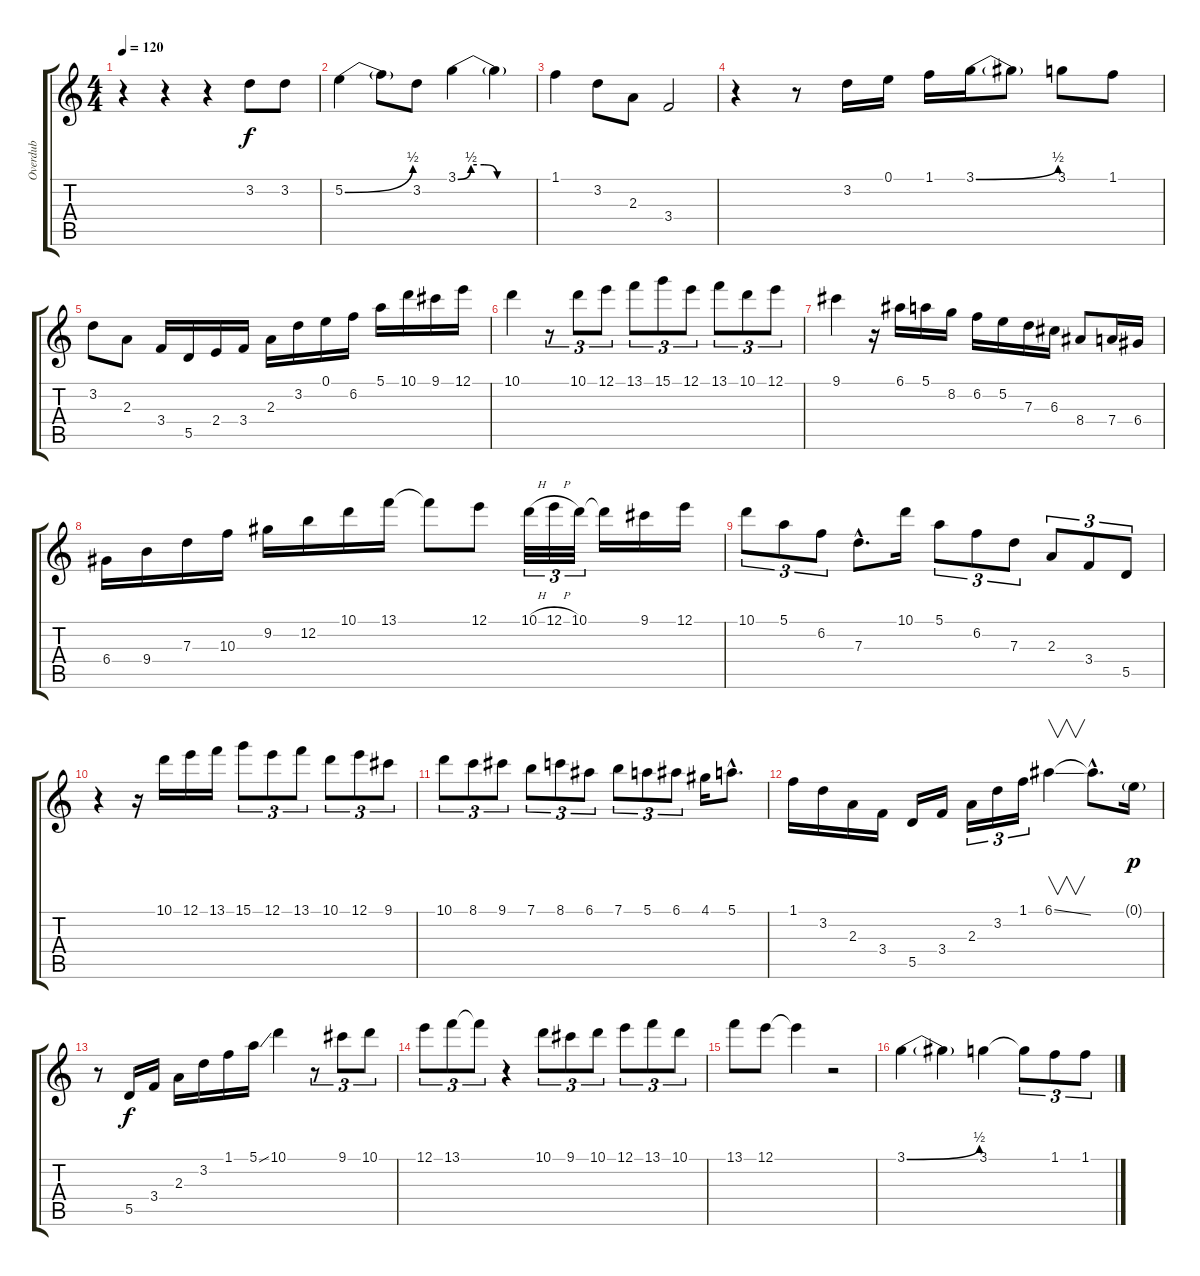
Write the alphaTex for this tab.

\track ("Overdub" "Overdub") {instrument electricbasspick}
\staff {score tabs}
\tuning (E4 B3 G3 D3 A2 E2) {hide}
\ts (4 4)
\tempo 120
\clef g2
\ks c
r.4{dy f instrument electricbasspick} r.4 r.4 3.2.8 3.2.8 |
5.2{be (bend 0 0 60 2)}.4 5.2{t}.8 3.2.8 3.1{be (custom 0 0 10 2 20 2 30 0 60 0)}.4 3.1{t}.4 |
1.1.4 3.2.8 2.3.8 3.4.2 |
r.4 r.8 3.2.16 0.1.16 1.1.16 3.1{be (bend 0 0 60 2)}.16 3.1{t}.8 3.1.8 1.1.8 |
3.2.8 2.3.8 3.4.16 5.5.16 2.4.16 3.4.16 2.3.16 3.2.16 0.1.16 6.2.16 5.1.16 10.1.16 9.1.16 12.1.16 |
10.1.4 r.8{tu (3 2)} 10.1.8{tu (3 2)} 12.1.8{tu (3 2)} 13.1.8{tu (3 2)} 15.1.8{tu (3 2)} 12.1.8{tu (3 2)} 13.1.8{tu (3 2)} 10.1.8{tu (3 2)} 12.1.8{tu (3 2)} |
9.1.4 r.16 6.1.16 5.1.16 8.2.16 6.2.16 5.2.16 7.3.16 6.3.16 8.4.8 7.4.16 6.4.16 |
6.4.16 9.4.16 7.3.16 10.3.16 9.2.16 12.2.16 10.1.16 13.1.16 13.1{t}.8 12.1.8 10.1{h}.32{tu (3 2)} 12.1{h}.32{tu (3 2)} 10.1.32{tu (3 2)} 10.1{t}.16 9.1.16 12.1.16 |
10.1.8{tu (3 2)} 5.1.8{tu (3 2)} 6.2.8{tu (3 2)} 7.3{hac}.8{d} 10.1.16 5.1.8{tu (3 2)} 6.2.8{tu (3 2)} 7.3.8{tu (3 2)} 2.3.8{tu (3 2)} 3.4.8{tu (3 2)} 5.5.8{tu (3 2)} |
r.4 r.16 10.1.16 12.1.16 13.1.16 15.1.8{tu (3 2)} 12.1.8{tu (3 2)} 13.1.8{tu (3 2)} 10.1.8{tu (3 2)} 12.1.8{tu (3 2)} 9.1.8{tu (3 2)} |
10.1.8{tu (3 2)} 8.1.8{tu (3 2)} 9.1.8{tu (3 2)} 7.1.8{tu (3 2)} 8.1.8{tu (3 2)} 6.1.8{tu (3 2)} 7.1.8{tu (3 2)} 5.1.8{tu (3 2)} 6.1.8{tu (3 2)} 4.1.16 5.1{hac}.8{d} |
1.1.16 3.2.16 2.3.16 3.4.16 5.5.16 3.4.16 2.3.16{tu (3 2)} 3.2.16{tu (3 2)} 1.1.16{tu (3 2)} 6.1{ss}.4{v} 6.1{hac t}.8{d} 0.1{g}.16{dy p} |
r.8 5.5.16{dy f} 3.4.16 2.3.16 3.2.16 1.1.16 5.1{ss}.16 10.1.4 r.8{tu (3 2)} 9.1.8{tu (3 2)} 10.1.8{tu (3 2)} |
12.1.8{tu (3 2)} 13.1.8{tu (3 2)} 13.1{t}.8{tu (3 2)} r.4 10.1.8{tu (3 2)} 9.1.8{tu (3 2)} 10.1.8{tu (3 2)} 12.1.8{tu (3 2)} 13.1.8{tu (3 2)} 10.1.8{tu (3 2)} |
13.1.8 12.1.8 12.1{t}.4 r.2 |
3.1{be (bend 0 0 60 2)}.4 3.1{t}.4 3.1.4 3.1{t}.8{tu (3 2)} 1.1.8{tu (3 2)} 1.1.8{tu (3 2)}
